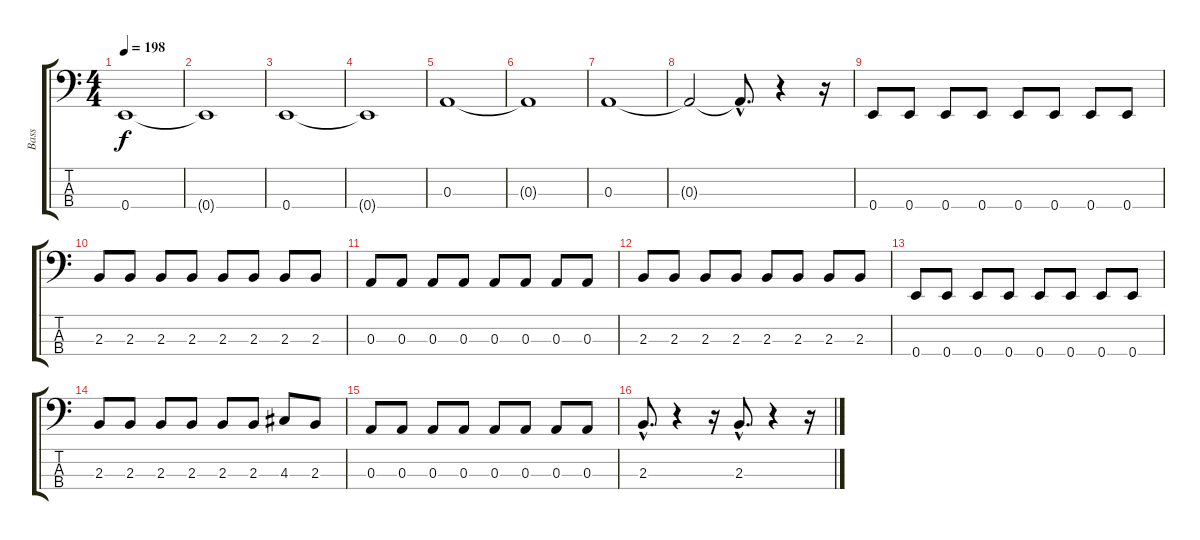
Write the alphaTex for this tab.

\track ("Bass" "Bass") {instrument electricbassfinger}
\staff {score tabs}
\tuning (G2 D2 A1 E1) {hide}
\ts (4 4)
\tempo 198
\clef f4
\ks c
0.4.1{dy f} |
0.4{t}.1 |
0.4.1 |
0.4{t}.1 |
0.3.1 |
0.3{t}.1 |
0.3.1 |
0.3{t}.2 0.3{hac t}.8{d} r.4 r.16 |
0.4.8 0.4.8 0.4.8 0.4.8 0.4.8 0.4.8 0.4.8 0.4.8 |
2.3.8 2.3.8 2.3.8 2.3.8 2.3.8 2.3.8 2.3.8 2.3.8 |
0.3.8 0.3.8 0.3.8 0.3.8 0.3.8 0.3.8 0.3.8 0.3.8 |
2.3.8 2.3.8 2.3.8 2.3.8 2.3.8 2.3.8 2.3.8 2.3.8 |
0.4.8 0.4.8 0.4.8 0.4.8 0.4.8 0.4.8 0.4.8 0.4.8 |
2.3.8 2.3.8 2.3.8 2.3.8 2.3.8 2.3.8 4.3.8 2.3.8 |
0.3.8 0.3.8 0.3.8 0.3.8 0.3.8 0.3.8 0.3.8 0.3.8 |
2.3{hac}.8{d} r.4 r.16 2.3{hac}.8{d} r.4 r.16
